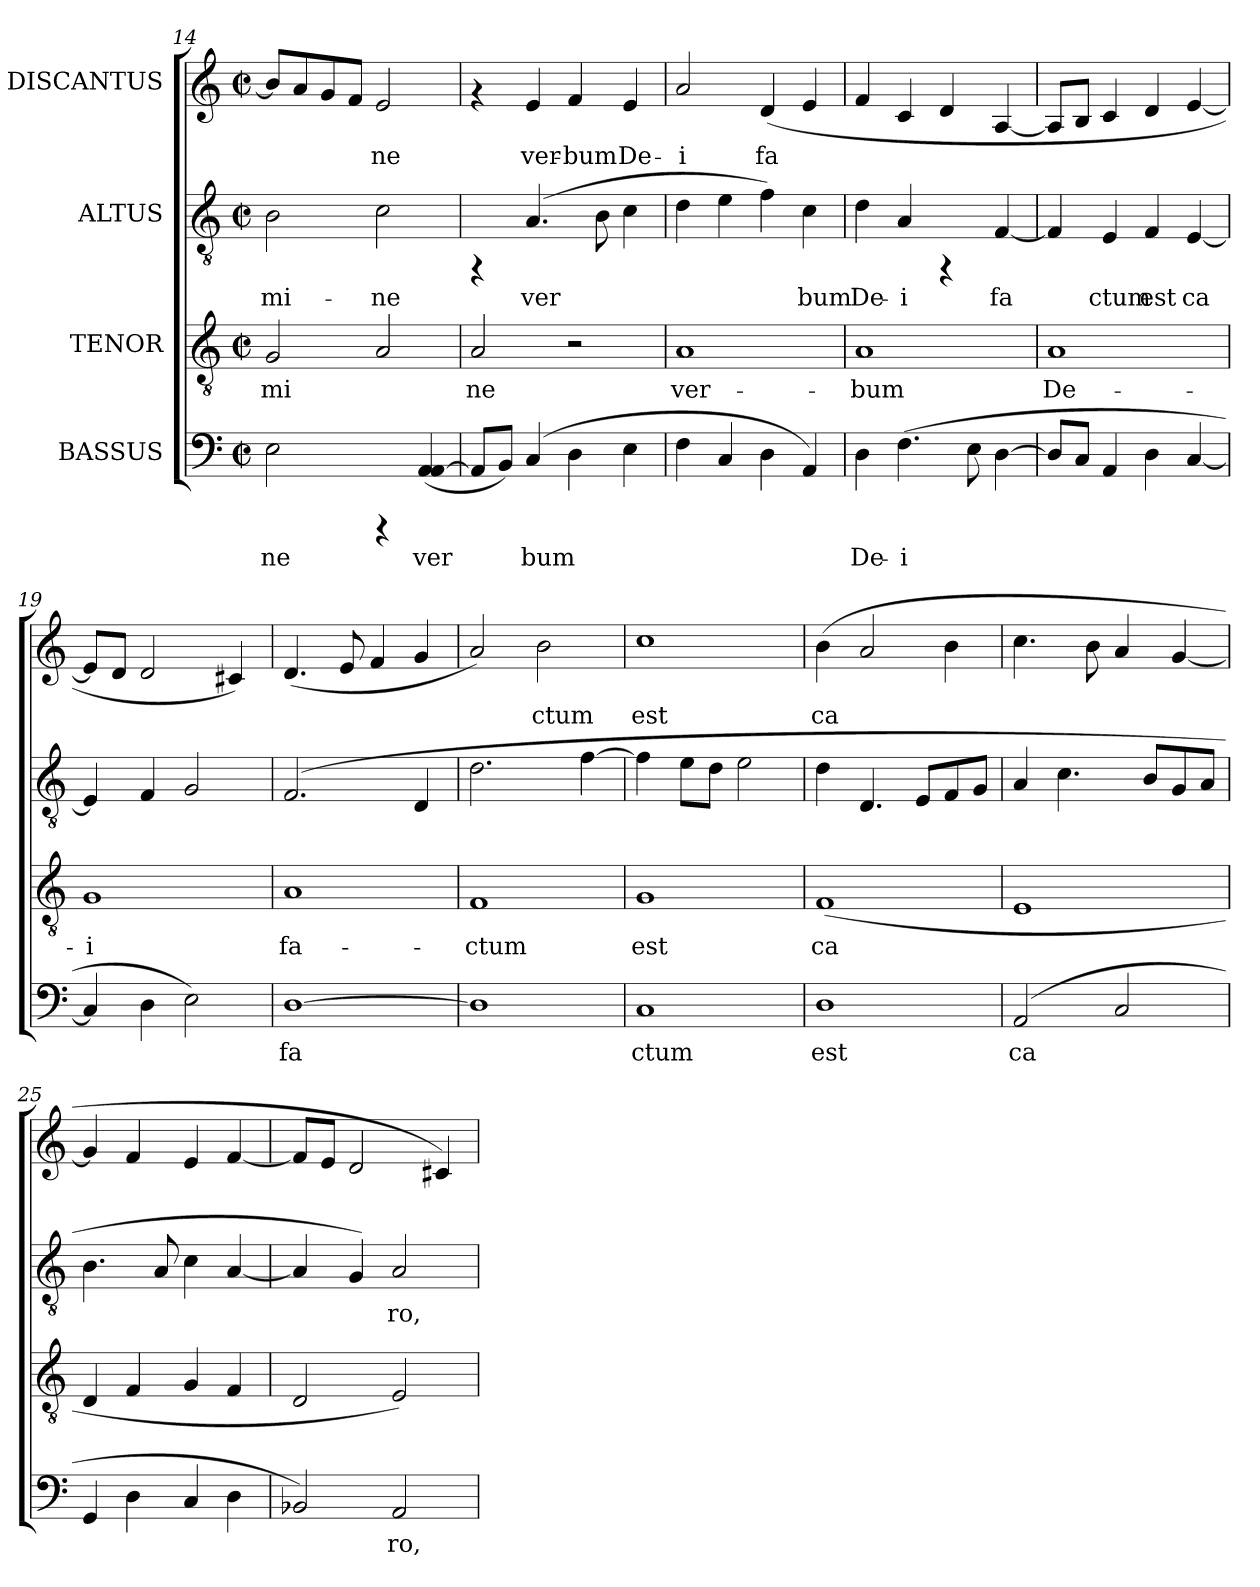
**kern	**text	**kern	**text	**kern	**text	**kern	**text
*part4	*part4	*part3	*part3	*part2	*part2	*part1	*part1
*staff4	*staff4	*staff3	*staff3	*staff2	*staff2	*staff1	*staff1
*I"BASSUS	*	*I"TENOR	*	*I"ALTUS	*	*I"DISCANTUS	*
!!LO:PB:g=z
*clefF4	*	*clefGv2	*	*clefGv2	*	*clefG2	*
*k[]	*	*k[]	*	*k[]	*	*k[]	*
*C:	*	*C:	*	*C:	*	*C:	*
*M2/2	*	*M2/2	*	*M2/2	*	*M2/2	*
*met(c|)	*	*met(c|)	*	*met(c|)	*	*met(c|)	*
=14	=14	=14	=14	=14	=14	=14	=14
!	!LO:LY:b	!	!LO:LY:b	!	!LO:LY:b	!	!LO:LY:b:cj
2E\	-ne	2G/	-mi-	2B\	-mi-	8b/L]	--
!	!	!	!	!	!	!	!LO:LY:b:cj
.	.	.	.	.	.	8a/	--
!	!	!	!	!	!	!	!LO:LY:b:cj
.	.	.	.	.	.	8g/	--
!	!	!	!	!	!	!	!LO:LY:b:cj
.	.	.	.	.	.	8f/J	--
!	!	!	!LO:LY:b	!	!LO:LY:b	!	!LO:LY:b:cj
4rCCC	.	2A/	--	2c\	-ne	2e/	-ne
!	!LO:LY:b	!	!	!	!	!	!
(<4AA/ [<4AA/	ver-	.	.	.	.	.	.
=15	=15	=15	=15	=15	=15	=15	=15
!	!LO:LY:b	!	!LO:LY:b	!	!	!	!
8AA/L]	--	2A/	-ne	4rFF	.	4rf	.
!	!LO:LY:b	!	!	!	!	!	!
8BB/J)	--	.	.	.	.	.	.
!	!LO:LY:b	!	!	!	!LO:LY:b	!	!LO:LY:b:cj
(>4C/	-bum	.	.	(>4.A/	ver-	4e/	ver-
!	!LO:LY:b	!	!	!	!	!	!LO:LY:b:cj
4D\	.	2r	.	.	.	4f/	-bum
!	!	!	!	!	!LO:LY:b	!	!
.	.	.	.	8B\	--	.	.
!	!LO:LY:b	!	!	!	!LO:LY:b	!	!LO:LY:b:cj
4E\	.	.	.	4c\	--	4e/	De-
=16	=16	=16	=16	=16	=16	=16	=16
!	!LO:LY:b	!	!LO:LY:b	!	!LO:LY:b	!	!LO:LY:b:cj
4F\	.	1A	ver-	4d\	--	2a/	-i
!	!LO:LY:b	!	!	!	!LO:LY:b	!	!
4C/	.	.	.	4e\	--	.	.
!	!LO:LY:b	!	!	!	!LO:LY:b	!	!LO:LY:b:cj
4D\	.	.	.	4f\)	--	(<4d/	fa-
!	!LO:LY:b	!	!	!	!LO:LY:b	!	!LO:LY:b:cj
4AA/)	.	.	.	4c\	-bum	4e/	--
=17	=17	=17	=17	=17	=17	=17	=17
!	!LO:LY:b	!	!LO:LY:b	!	!LO:LY:b	!	!LO:LY:b:cj
4D\	De-	1A	-bum	4d\	De-	4f/	--
!	!LO:LY:b	!	!	!	!LO:LY:b	!	!LO:LY:b:cj
(>4.F\	-i	.	.	4A/	-i	4c/	--
!	!	!	!	!	!	!	!LO:LY:b:cj
.	.	.	.	4rFF	.	4d/	--
!	!LO:LY:b	!	!	!	!	!	!
8E\	.	.	.	.	.	.	.
!	!LO:LY:b	!	!	!	!LO:LY:b	!	!LO:LY:b:cj
[>4D\	.	.	.	[<4F/	fa-	[<4A/	--
=18	=18	=18	=18	=18	=18	=18	=18
!	!LO:LY:b	!	!LO:LY:b	!	!LO:LY:b	!	!LO:LY:b:cj
8D/L]	.	1A	De-	4F/]	--	8A/L]	--
!	!LO:LY:b	!	!	!	!	!	!LO:LY:b:cj
8C/J	.	.	.	.	.	8B/J	--
!	!LO:LY:b	!	!	!	!LO:LY:b	!	!LO:LY:b:cj
4AA/	.	.	.	4E/	-ctum	4c/	--
!	!LO:LY:b	!	!	!	!LO:LY:b	!	!LO:LY:b:cj
4D\	.	.	.	4F/	est	4d/	--
!	!LO:LY:b	!	!	!	!LO:LY:b	!	!LO:LY:b:cj
[<4C/	.	.	.	[<4E/	ca-	[<4e/	--
=19	=19	=19	=19	=19	=19	=19	=19
!	!LO:LY:b	!	!LO:LY:b	!	!LO:LY:b	!	!LO:LY:b:cj
4C/]	.	1G	-i	4E/]	--	8e/L]	--
!	!	!	!	!	!	!	!LO:LY:b:cj
.	.	.	.	.	.	8d/J	--
!	!LO:LY:b	!	!	!	!LO:LY:b	!	!LO:LY:b:cj
4D\	.	.	.	4F/	--	2d/	--
!	!LO:LY:b	!	!	!	!LO:LY:b	!	!
2E\)	.	.	.	2G/	--	.	.
!	!	!	!	!	!	!	!LO:LY:b:cj
.	.	.	.	.	.	4c#/)	--
!!LO:PB:g=z
=20	=20	=20	=20	=20	=20	=20	=20
!	!LO:LY:b	!	!LO:LY:b	!	!LO:LY:b	!	!LO:LY:b:cj
[>1D	fa-	1A	fa-	(>2.F/	--	(>4.d/	--
!	!	!	!	!	!	!	!LO:LY:b:cj
.	.	.	.	.	.	8e/	--
!	!	!	!	!	!	!	!LO:LY:b:cj
.	.	.	.	.	.	4f/	--
!	!	!	!	!	!LO:LY:b	!	!LO:LY:b:cj
.	.	.	.	4D/	--	4g/	--
=21	=21	=21	=21	=21	=21	=21	=21
!	!LO:LY:b	!	!LO:LY:b	!	!LO:LY:b	!	!LO:LY:b:cj
1D]	--	1F	-ctum	2.d\	--	2a/)	--
!	!	!	!	!	!	!	!LO:LY:b:cj
.	.	.	.	.	.	2b\	-ctum
!	!	!	!	!	!LO:LY:b	!	!
.	.	.	.	[>4f\	--	.	.
=22	=22	=22	=22	=22	=22	=22	=22
!	!LO:LY:b	!	!LO:LY:b	!	!LO:LY:b	!	!LO:LY:b:cj
1C	-ctum	1G	est	4f\]	--	1cc	est
!	!	!	!	!	!LO:LY:b	!	!
.	.	.	.	8e\L	--	.	.
!	!	!	!	!	!LO:LY:b	!	!
.	.	.	.	8d\J	--	.	.
!	!	!	!	!	!LO:LY:b	!	!
.	.	.	.	2e\	--	.	.
=23	=23	=23	=23	=23	=23	=23	=23
!	!LO:LY:b	!	!LO:LY:b	!	!LO:LY:b	!	!LO:LY:b:cj
1D	est	(<1F	ca-	4d\	--	(>4b\	ca-
!	!	!	!	!	!LO:LY:b	!	!LO:LY:b:cj
.	.	.	.	4.D/	--	2a/	--
!	!	!	!	!	!LO:LY:b	!	!
.	.	.	.	8E/L	--	.	.
!	!	!	!	!	!LO:LY:b	!	!LO:LY:b:cj
.	.	.	.	8F/	--	4b\	--
!	!	!	!	!	!LO:LY:b	!	!
.	.	.	.	8G/J	--	.	.
=24	=24	=24	=24	=24	=24	=24	=24
!	!LO:LY:b	!	!LO:LY:b	!	!LO:LY:b	!	!LO:LY:b:cj
(<2AA/	ca-	1E	--	4A/	--	4.cc\	--
!	!	!	!	!	!LO:LY:b	!	!
.	.	.	.	4.c\	--	.	.
!	!	!	!	!	!	!	!LO:LY:b:cj
.	.	.	.	.	.	8b\	--
!	!LO:LY:b	!	!	!	!	!	!LO:LY:b:cj
2C/	--	.	.	.	.	4a/	--
!	!	!	!	!	!LO:LY:b	!	!
.	.	.	.	8B/L	--	.	.
!	!	!	!	!	!LO:LY:b	!	!LO:LY:b:cj
.	.	.	.	8G/	--	[<4g/	--
!	!	!	!	!	!LO:LY:b	!	!
.	.	.	.	8A/J	--	.	.
=25	=25	=25	=25	=25	=25	=25	=25
!	!LO:LY:b	!	!LO:LY:b	!	!LO:LY:b	!	!LO:LY:b:cj
4GG/	--	4D/	--	4.B\	--	4g/]	--
!	!LO:LY:b	!	!LO:LY:b	!	!	!	!LO:LY:b:cj
4D\	--	4F/	--	.	.	4f/	--
!	!	!	!	!	!LO:LY:b	!	!
.	.	.	.	8A/	--	.	.
!	!LO:LY:b	!	!LO:LY:b	!	!LO:LY:b	!	!LO:LY:b:cj
4C/	--	4G/	--	4c\	--	4e/	--
!	!LO:LY:b	!	!LO:LY:b	!	!LO:LY:b	!	!LO:LY:b:cj
4D\	--	4F/	--	[<4A/	--	[<4f/	--
!!LO:LB:g=z
=26	=26	=26	=26	=26	=26	=26	=26
!	!LO:LY:b	!	!LO:LY:b	!	!LO:LY:b	!	!LO:LY:b:cj
2BB-/)	--	2D/	--	4A/]	--	8f/L]	--
!	!	!	!	!	!	!	!LO:LY:b:cj
.	.	.	.	.	.	8e/J	--
!	!	!	!	!	!LO:LY:b	!	!LO:LY:b:cj
.	.	.	.	4G/)	--	2d/	--
!	!LO:LY:b	!	!LO:LY:b	!	!LO:LY:b	!	!
2AA/	-ro,	2E/)	--	2A/	-ro,	.	.
!	!	!	!	!	!	!	!LO:LY:b:cj
.	.	.	.	.	.	4c#/)	--
=	=	=	=	=	=	=	=
*-	*-	*-	*-	*-	*-	*-	*-
